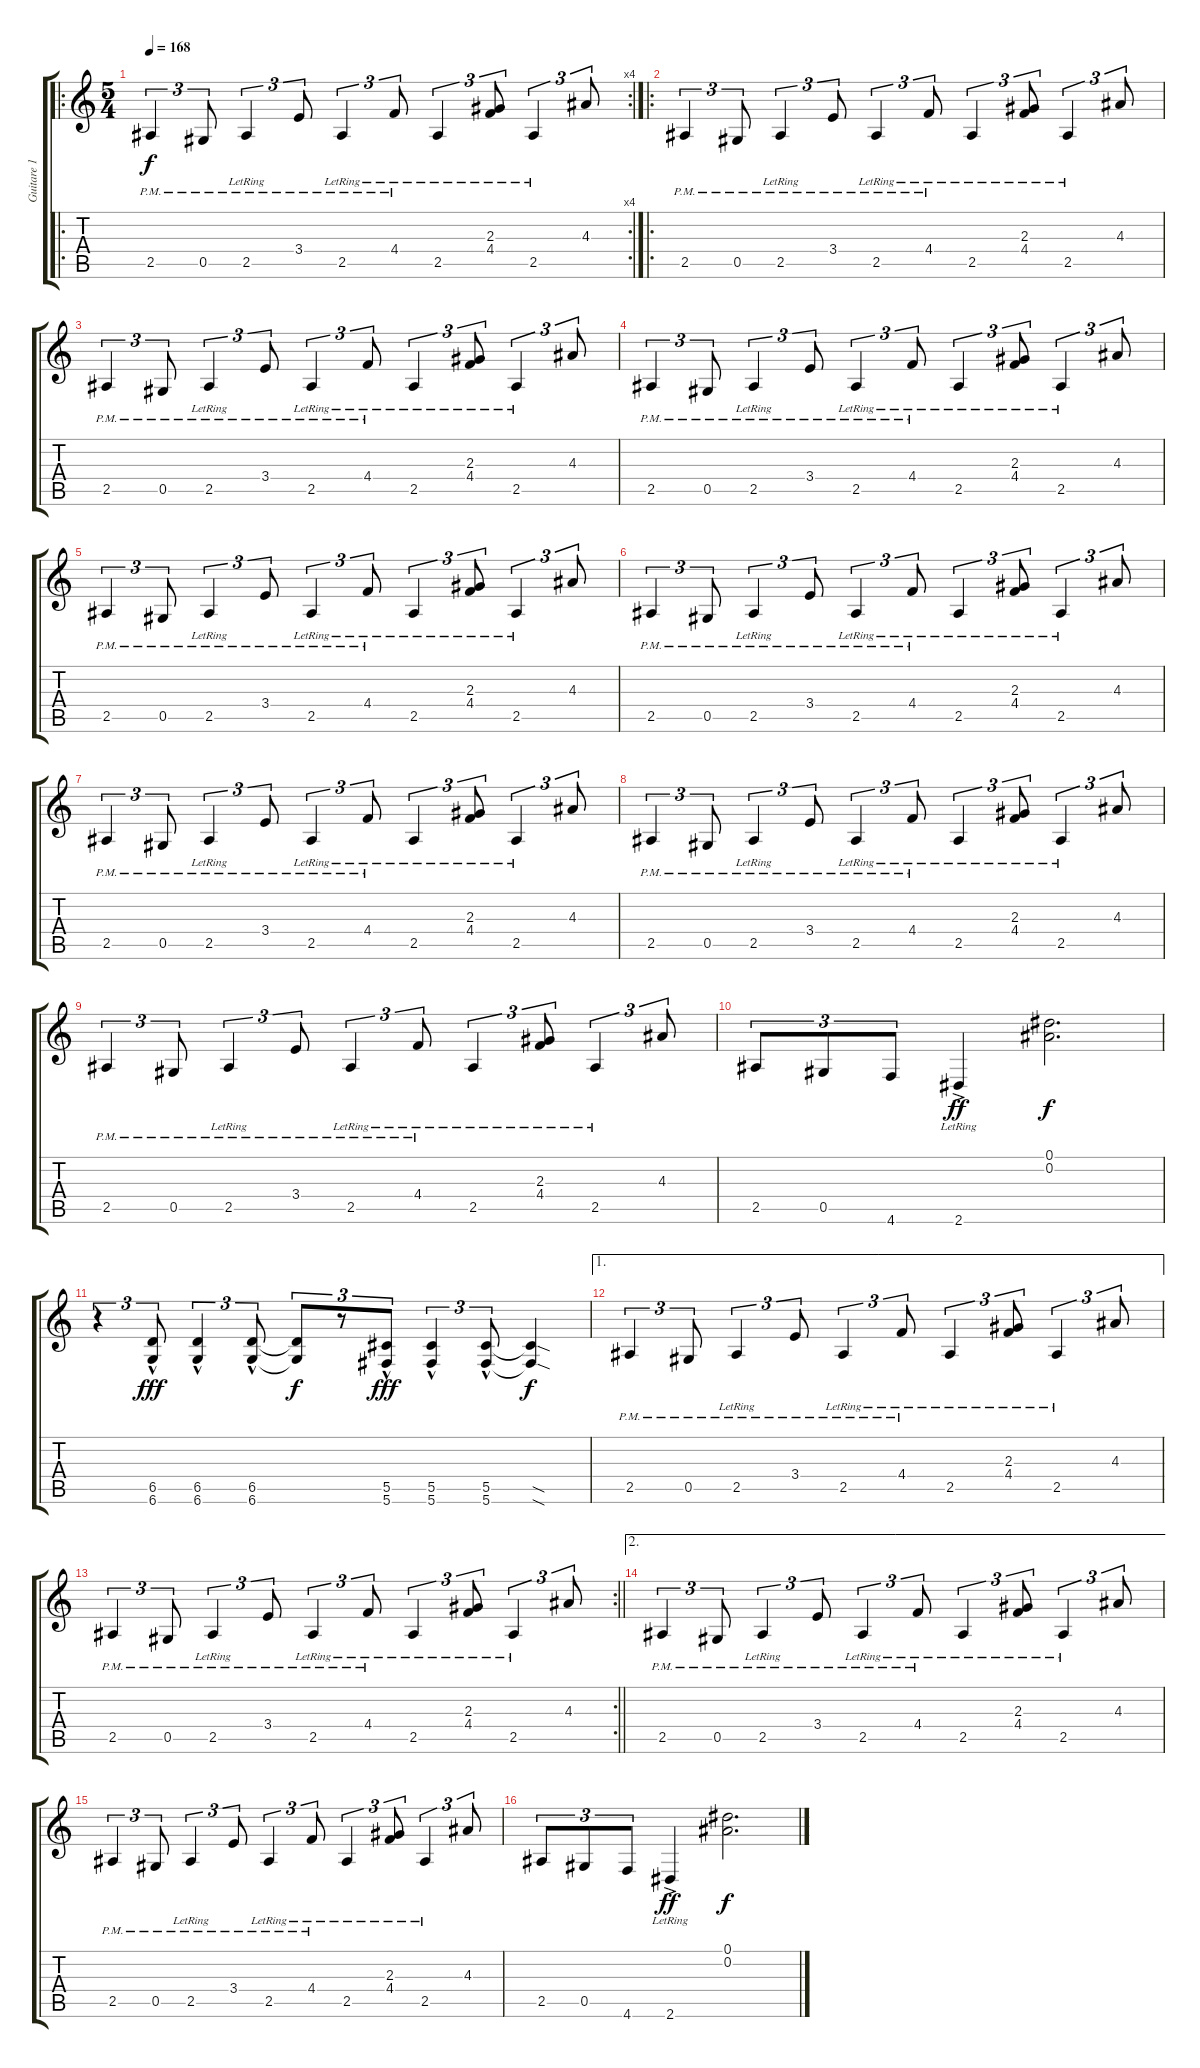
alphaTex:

\track ("Guitare 1" "Guitare 1") {instrument overdrivenguitar}
\staff {score tabs}
\tuning (Eb4 Bb3 Gb3 Db3 Ab2 Db2) {hide}
\ro
\rc 4
\ts (5 4)
\tempo 168
\clef g2
\ks c
2.5{pm}.4{tu (3 2) dy f instrument overdrivenguitar} 0.5{pm}.8{tu (3 2)} 2.5{pm lr}.4{tu (3 2)} 3.4{pm}.8{tu (3 2)} 2.5{pm lr}.4{tu (3 2)} 4.4{pm lr}.8{tu (3 2)} 2.5{lr}.4{tu (3 2)} (2.3{lr} 4.4{lr}).8{tu (3 2)} 2.5{lr}.4{tu (3 2)} 4.3.8{tu (3 2)} |
\ro
2.5{pm}.4{tu (3 2)} 0.5{pm}.8{tu (3 2)} 2.5{pm lr}.4{tu (3 2)} 3.4{pm}.8{tu (3 2)} 2.5{pm lr}.4{tu (3 2)} 4.4{pm lr}.8{tu (3 2)} 2.5{lr}.4{tu (3 2)} (2.3{lr} 4.4{lr}).8{tu (3 2)} 2.5{lr}.4{tu (3 2)} 4.3.8{tu (3 2)} |
2.5{pm}.4{tu (3 2)} 0.5{pm}.8{tu (3 2)} 2.5{pm lr}.4{tu (3 2)} 3.4{pm}.8{tu (3 2)} 2.5{pm lr}.4{tu (3 2)} 4.4{pm lr}.8{tu (3 2)} 2.5{lr}.4{tu (3 2)} (2.3{lr} 4.4{lr}).8{tu (3 2)} 2.5{lr}.4{tu (3 2)} 4.3.8{tu (3 2)} |
2.5{pm}.4{tu (3 2)} 0.5{pm}.8{tu (3 2)} 2.5{pm lr}.4{tu (3 2)} 3.4{pm}.8{tu (3 2)} 2.5{pm lr}.4{tu (3 2)} 4.4{pm lr}.8{tu (3 2)} 2.5{lr}.4{tu (3 2)} (2.3{lr} 4.4{lr}).8{tu (3 2)} 2.5{lr}.4{tu (3 2)} 4.3.8{tu (3 2)} |
2.5{pm}.4{tu (3 2)} 0.5{pm}.8{tu (3 2)} 2.5{pm lr}.4{tu (3 2)} 3.4{pm}.8{tu (3 2)} 2.5{pm lr}.4{tu (3 2)} 4.4{pm lr}.8{tu (3 2)} 2.5{lr}.4{tu (3 2)} (2.3{lr} 4.4{lr}).8{tu (3 2)} 2.5{lr}.4{tu (3 2)} 4.3.8{tu (3 2)} |
2.5{pm}.4{tu (3 2)} 0.5{pm}.8{tu (3 2)} 2.5{pm lr}.4{tu (3 2)} 3.4{pm}.8{tu (3 2)} 2.5{pm lr}.4{tu (3 2)} 4.4{pm lr}.8{tu (3 2)} 2.5{lr}.4{tu (3 2)} (2.3{lr} 4.4{lr}).8{tu (3 2)} 2.5{lr}.4{tu (3 2)} 4.3.8{tu (3 2)} |
2.5{pm}.4{tu (3 2)} 0.5{pm}.8{tu (3 2)} 2.5{pm lr}.4{tu (3 2)} 3.4{pm}.8{tu (3 2)} 2.5{pm lr}.4{tu (3 2)} 4.4{pm lr}.8{tu (3 2)} 2.5{lr}.4{tu (3 2)} (2.3{lr} 4.4{lr}).8{tu (3 2)} 2.5{lr}.4{tu (3 2)} 4.3.8{tu (3 2)} |
2.5{pm}.4{tu (3 2)} 0.5{pm}.8{tu (3 2)} 2.5{pm lr}.4{tu (3 2)} 3.4{pm}.8{tu (3 2)} 2.5{pm lr}.4{tu (3 2)} 4.4{pm lr}.8{tu (3 2)} 2.5{lr}.4{tu (3 2)} (2.3{lr} 4.4{lr}).8{tu (3 2)} 2.5{lr}.4{tu (3 2)} 4.3.8{tu (3 2)} |
2.5{pm}.4{tu (3 2)} 0.5{pm}.8{tu (3 2)} 2.5{pm lr}.4{tu (3 2)} 3.4{pm}.8{tu (3 2)} 2.5{pm lr}.4{tu (3 2)} 4.4{pm lr}.8{tu (3 2)} 2.5{lr}.4{tu (3 2)} (2.3{lr} 4.4{lr}).8{tu (3 2)} 2.5{lr}.4{tu (3 2)} 4.3.8{tu (3 2)} |
2.5.8{tu (3 2)} 0.5.8{tu (3 2)} 4.6.8{tu (3 2)} 2.6{ac lr}.4{dy ff} (0.1 0.2).2{d dy f} |
r.4{tu (3 2)} (6.5 6.6{hac}).8{tu (3 2) dy fff} (6.5 6.6{hac}).4{tu (3 2)} (6.5 6.6{hac}).8{tu (3 2)} (6.5{t} 6.6{t}).8{tu (3 2) dy f} r.8{tu (3 2)} (5.5 5.6{hac}).8{tu (3 2) dy fff} (5.5 5.6{hac}).4{tu (3 2)} (5.5 5.6{hac}).8{tu (3 2)} (5.5{sod t} 5.6{sod t}).4{dy f} |
\ae 1
2.5{pm}.4{tu (3 2)} 0.5{pm}.8{tu (3 2)} 2.5{pm lr}.4{tu (3 2)} 3.4{pm}.8{tu (3 2)} 2.5{pm lr}.4{tu (3 2)} 4.4{pm lr}.8{tu (3 2)} 2.5{lr}.4{tu (3 2)} (2.3{lr} 4.4{lr}).8{tu (3 2)} 2.5{lr}.4{tu (3 2)} 4.3.8{tu (3 2)} |
\rc 2
\barLineRight lightlight
2.5{pm}.4{tu (3 2)} 0.5{pm}.8{tu (3 2)} 2.5{pm lr}.4{tu (3 2)} 3.4{pm}.8{tu (3 2)} 2.5{pm lr}.4{tu (3 2)} 4.4{pm lr}.8{tu (3 2)} 2.5{lr}.4{tu (3 2)} (2.3{lr} 4.4{lr}).8{tu (3 2)} 2.5{lr}.4{tu (3 2)} 4.3.8{tu (3 2)} |
\ae 2
2.5{pm}.4{tu (3 2)} 0.5{pm}.8{tu (3 2)} 2.5{pm lr}.4{tu (3 2)} 3.4{pm}.8{tu (3 2)} 2.5{pm lr}.4{tu (3 2)} 4.4{pm lr}.8{tu (3 2)} 2.5{lr}.4{tu (3 2)} (2.3{lr} 4.4{lr}).8{tu (3 2)} 2.5{lr}.4{tu (3 2)} 4.3.8{tu (3 2)} |
2.5{pm}.4{tu (3 2)} 0.5{pm}.8{tu (3 2)} 2.5{pm lr}.4{tu (3 2)} 3.4{pm}.8{tu (3 2)} 2.5{pm lr}.4{tu (3 2)} 4.4{pm lr}.8{tu (3 2)} 2.5{lr}.4{tu (3 2)} (2.3{lr} 4.4{lr}).8{tu (3 2)} 2.5{lr}.4{tu (3 2)} 4.3.8{tu (3 2)} |
2.5.8{tu (3 2)} 0.5.8{tu (3 2)} 4.6.8{tu (3 2)} 2.6{ac lr}.4{dy ff} (0.1 0.2).2{d dy f}
